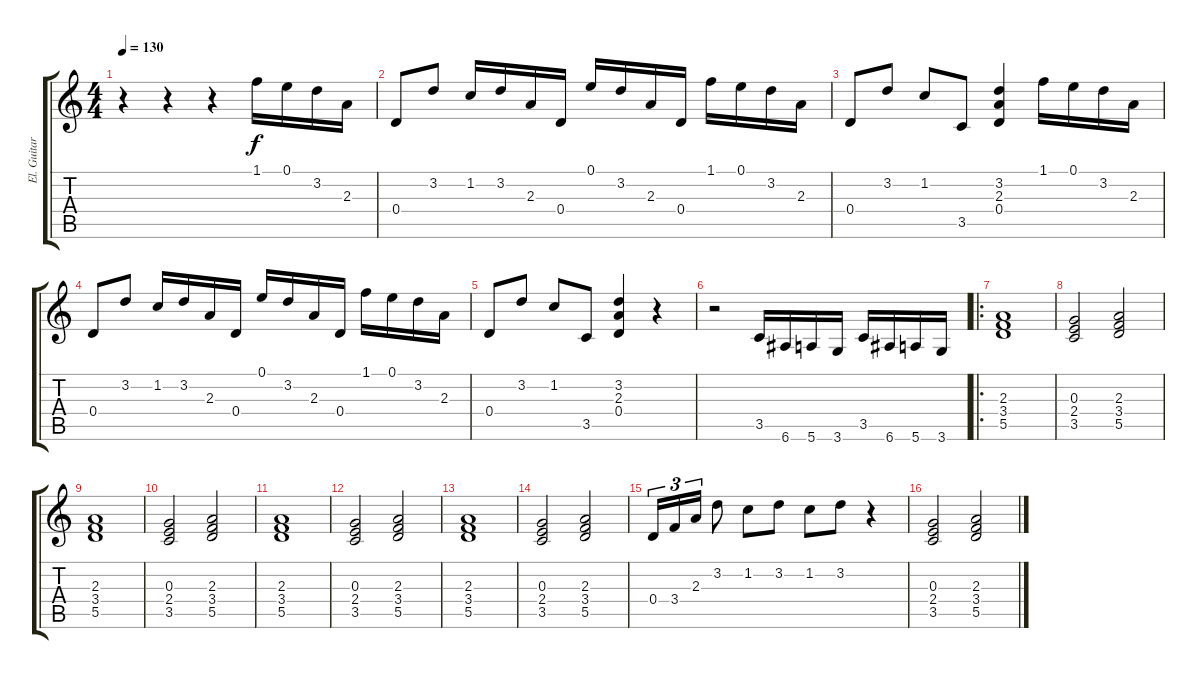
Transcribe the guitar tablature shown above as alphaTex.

\track ("El. Guitar 1 (Lead)" "El. Guitar") {instrument distortionguitar}
\staff {score tabs}
\tuning (E4 B3 G3 D3 A2 E2) {hide}
\ts (4 4)
\tempo 130
\clef g2
\ks c
r.4{dy f instrument distortionguitar} r.4 r.4 1.1.16{volume 8 instrument sitar} 0.1.16 3.2.16 2.3.16 |
0.4.8 3.2.8 1.2.16 3.2.16 2.3.16 0.4.16 0.1.16 3.2.16 2.3.16 0.4.16 1.1.16 0.1.16 3.2.16 2.3.16 |
0.4.8 3.2.8 1.2.8 3.5.8 (3.2 2.3 0.4).4 1.1.16 0.1.16 3.2.16 2.3.16 |
0.4.8 3.2.8 1.2.16 3.2.16 2.3.16 0.4.16 0.1.16 3.2.16 2.3.16 0.4.16 1.1.16 0.1.16 3.2.16 2.3.16 |
0.4.8 3.2.8 1.2.8 3.5.8 (3.2 2.3 0.4).4 r.4 |
r.2 3.5.16{volume 12 instrument distortionguitar} 6.6.16 5.6.16 3.6.16 3.5.16 6.6.16 5.6.16 3.6.16 |
\ro
(2.3 3.4 5.5).1{instrument drawbarorgan} |
(0.3 2.4 3.5).2 (2.3 3.4 5.5).2 |
(2.3 3.4 5.5).1 |
(0.3 2.4 3.5).2 (2.3 3.4 5.5).2 |
(2.3 3.4 5.5).1 |
(0.3 2.4 3.5).2 (2.3 3.4 5.5).2 |
(2.3 3.4 5.5).1 |
(0.3 2.4 3.5).2 (2.3 3.4 5.5).2 |
0.4.16{tu (3 2) instrument synthbrass2} 3.4.16{tu (3 2)} 2.3.16{tu (3 2)} 3.2.8 1.2.8 3.2.8 1.2.8 3.2.8 r.4 |
(0.3 2.4 3.5).2{instrument drawbarorgan} (2.3 3.4 5.5).2
